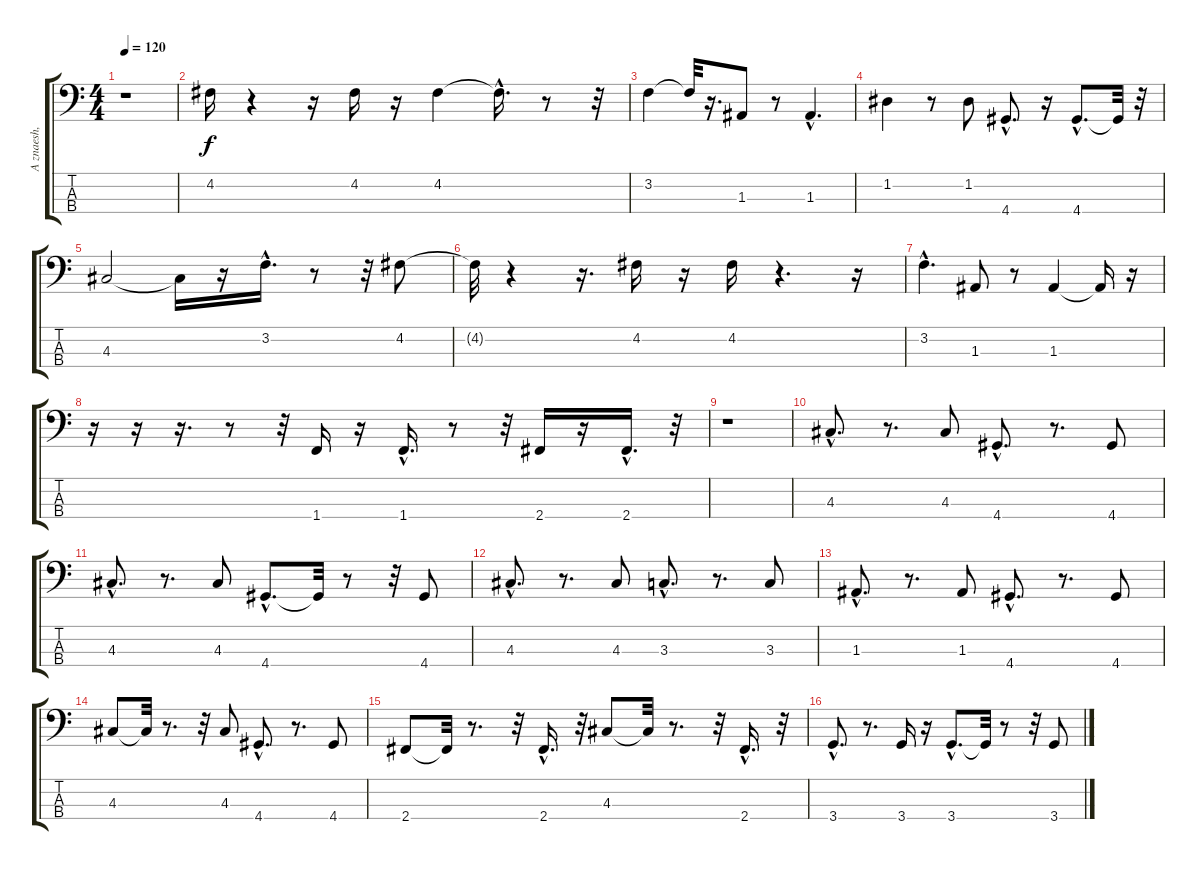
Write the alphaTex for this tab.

\track ("A znaesh, vse esche budet... - A.Pugache" "A znaesh, ") {instrument electricbassfinger}
\staff {score tabs}
\tuning (G2 D2 A1 E1) {hide}
\ts (4 4)
\tempo 120
\clef f4
\ks c
r.1{dy f instrument electricbassfinger} |
4.2.16{balance 8} r.4 r.16 4.2.16 r.16 4.2.4 4.2{hac t}.16{d} r.8 r.32 |
3.2.4 3.2{t}.32 r.16{d} 1.3.8 r.8 1.3{hac}.4{d} |
1.2.4 r.8 1.2.8 4.4{hac}.8{d} r.16 4.4{hac}.8{d} 4.4{t}.32 r.32 |
4.3.2 4.3{t}.16 r.16 3.2{hac}.16{d} r.8 r.32 4.2.8 |
4.2{t}.32 r.4 r.16{d} 4.2.16 r.16 4.2.16 r.4{d} r.16 |
3.2{hac}.4{d} 1.3.8 r.8 1.3.4 1.3{t}.16 r.16 |
r.16 r.16 r.16{d} r.8 r.32 1.4.16 r.16 1.4{hac}.16{d} r.8 r.32 2.4.16 r.16 2.4{hac}.16{d} r.32 |
r.1 |
4.3{hac}.8{d} r.8{d} 4.3.8 4.4{hac}.8{d} r.8{d} 4.4.8 |
4.3{hac}.8{d} r.8{d} 4.3.8 4.4{hac}.8{d} 4.4{t}.32 r.8 r.32 4.4.8 |
4.3{hac}.8{d} r.8{d} 4.3.8 3.3{hac}.8{d} r.8{d} 3.3.8 |
1.3{hac}.8{d} r.8{d} 1.3.8 4.4{hac}.8{d} r.8{d} 4.4.8 |
4.3.8 4.3{t}.32 r.8{d} r.32 4.3.8 4.4{hac}.8{d} r.8{d} 4.4.8 |
2.4.8 2.4{t}.32 r.8{d} r.32 2.4{hac}.16{d} r.32 4.3.8 4.3{t}.32 r.8{d} r.32 2.4{hac}.16{d} r.32 |
3.4{hac}.8{d} r.8{d} 3.4.16 r.16 3.4{hac}.8{d} 3.4{t}.32 r.8 r.32 3.4.8
